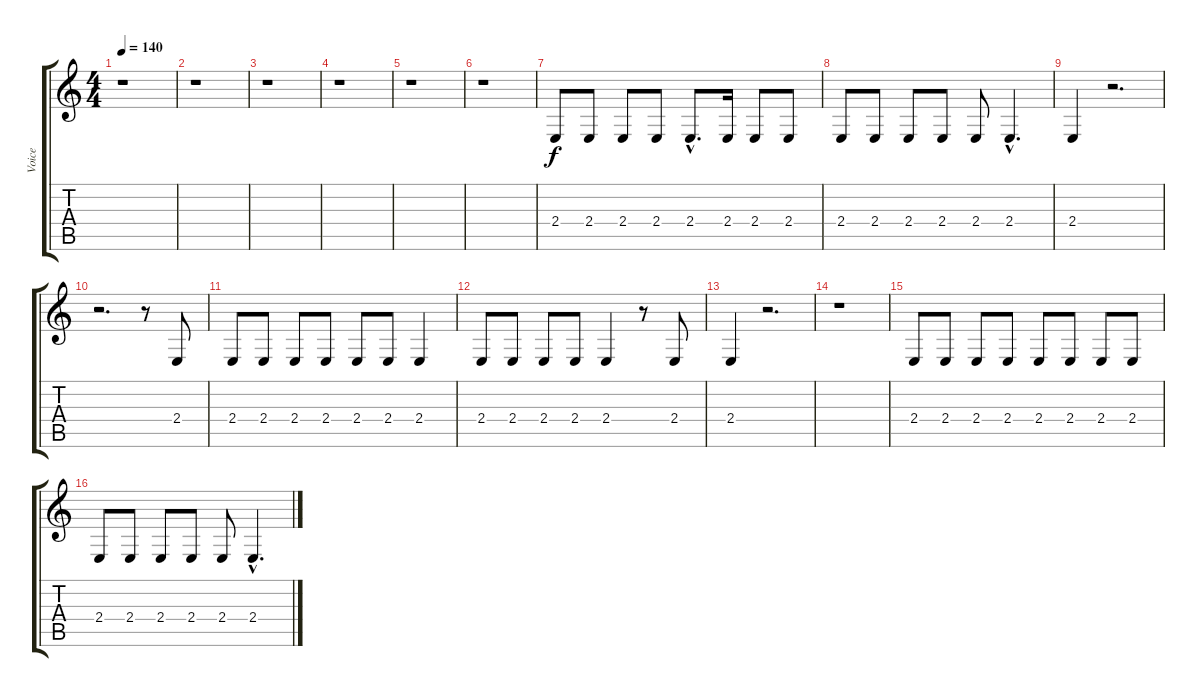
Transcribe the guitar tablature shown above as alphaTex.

\track ("Voice" "Voice") {instrument acousticgrandpiano}
\staff {score tabs}
\tuning (E4 B3 G3 D3 A2 E2) {hide}
\ts (4 4)
\tempo 140
\clef g2
\ks c
r.1{dy f} |
r.1 |
r.1 |
r.1 |
r.1 |
r.1 |
2.4.8 2.4.8 2.4.8 2.4.8 2.4{hac}.8{d} 2.4.16 2.4.8 2.4.8 |
2.4.8 2.4.8 2.4.8 2.4.8 2.4.8 2.4{hac}.4{d} |
2.4.4 r.2{d} |
r.2{d} r.8 2.4.8 |
2.4.8 2.4.8 2.4.8 2.4.8 2.4.8 2.4.8 2.4.4 |
2.4.8 2.4.8 2.4.8 2.4.8 2.4.4 r.8 2.4.8 |
2.4.4 r.2{d} |
r.1 |
2.4.8 2.4.8 2.4.8 2.4.8 2.4.8 2.4.8 2.4.8 2.4.8 |
2.4.8 2.4.8 2.4.8 2.4.8 2.4.8 2.4{hac}.4{d}
